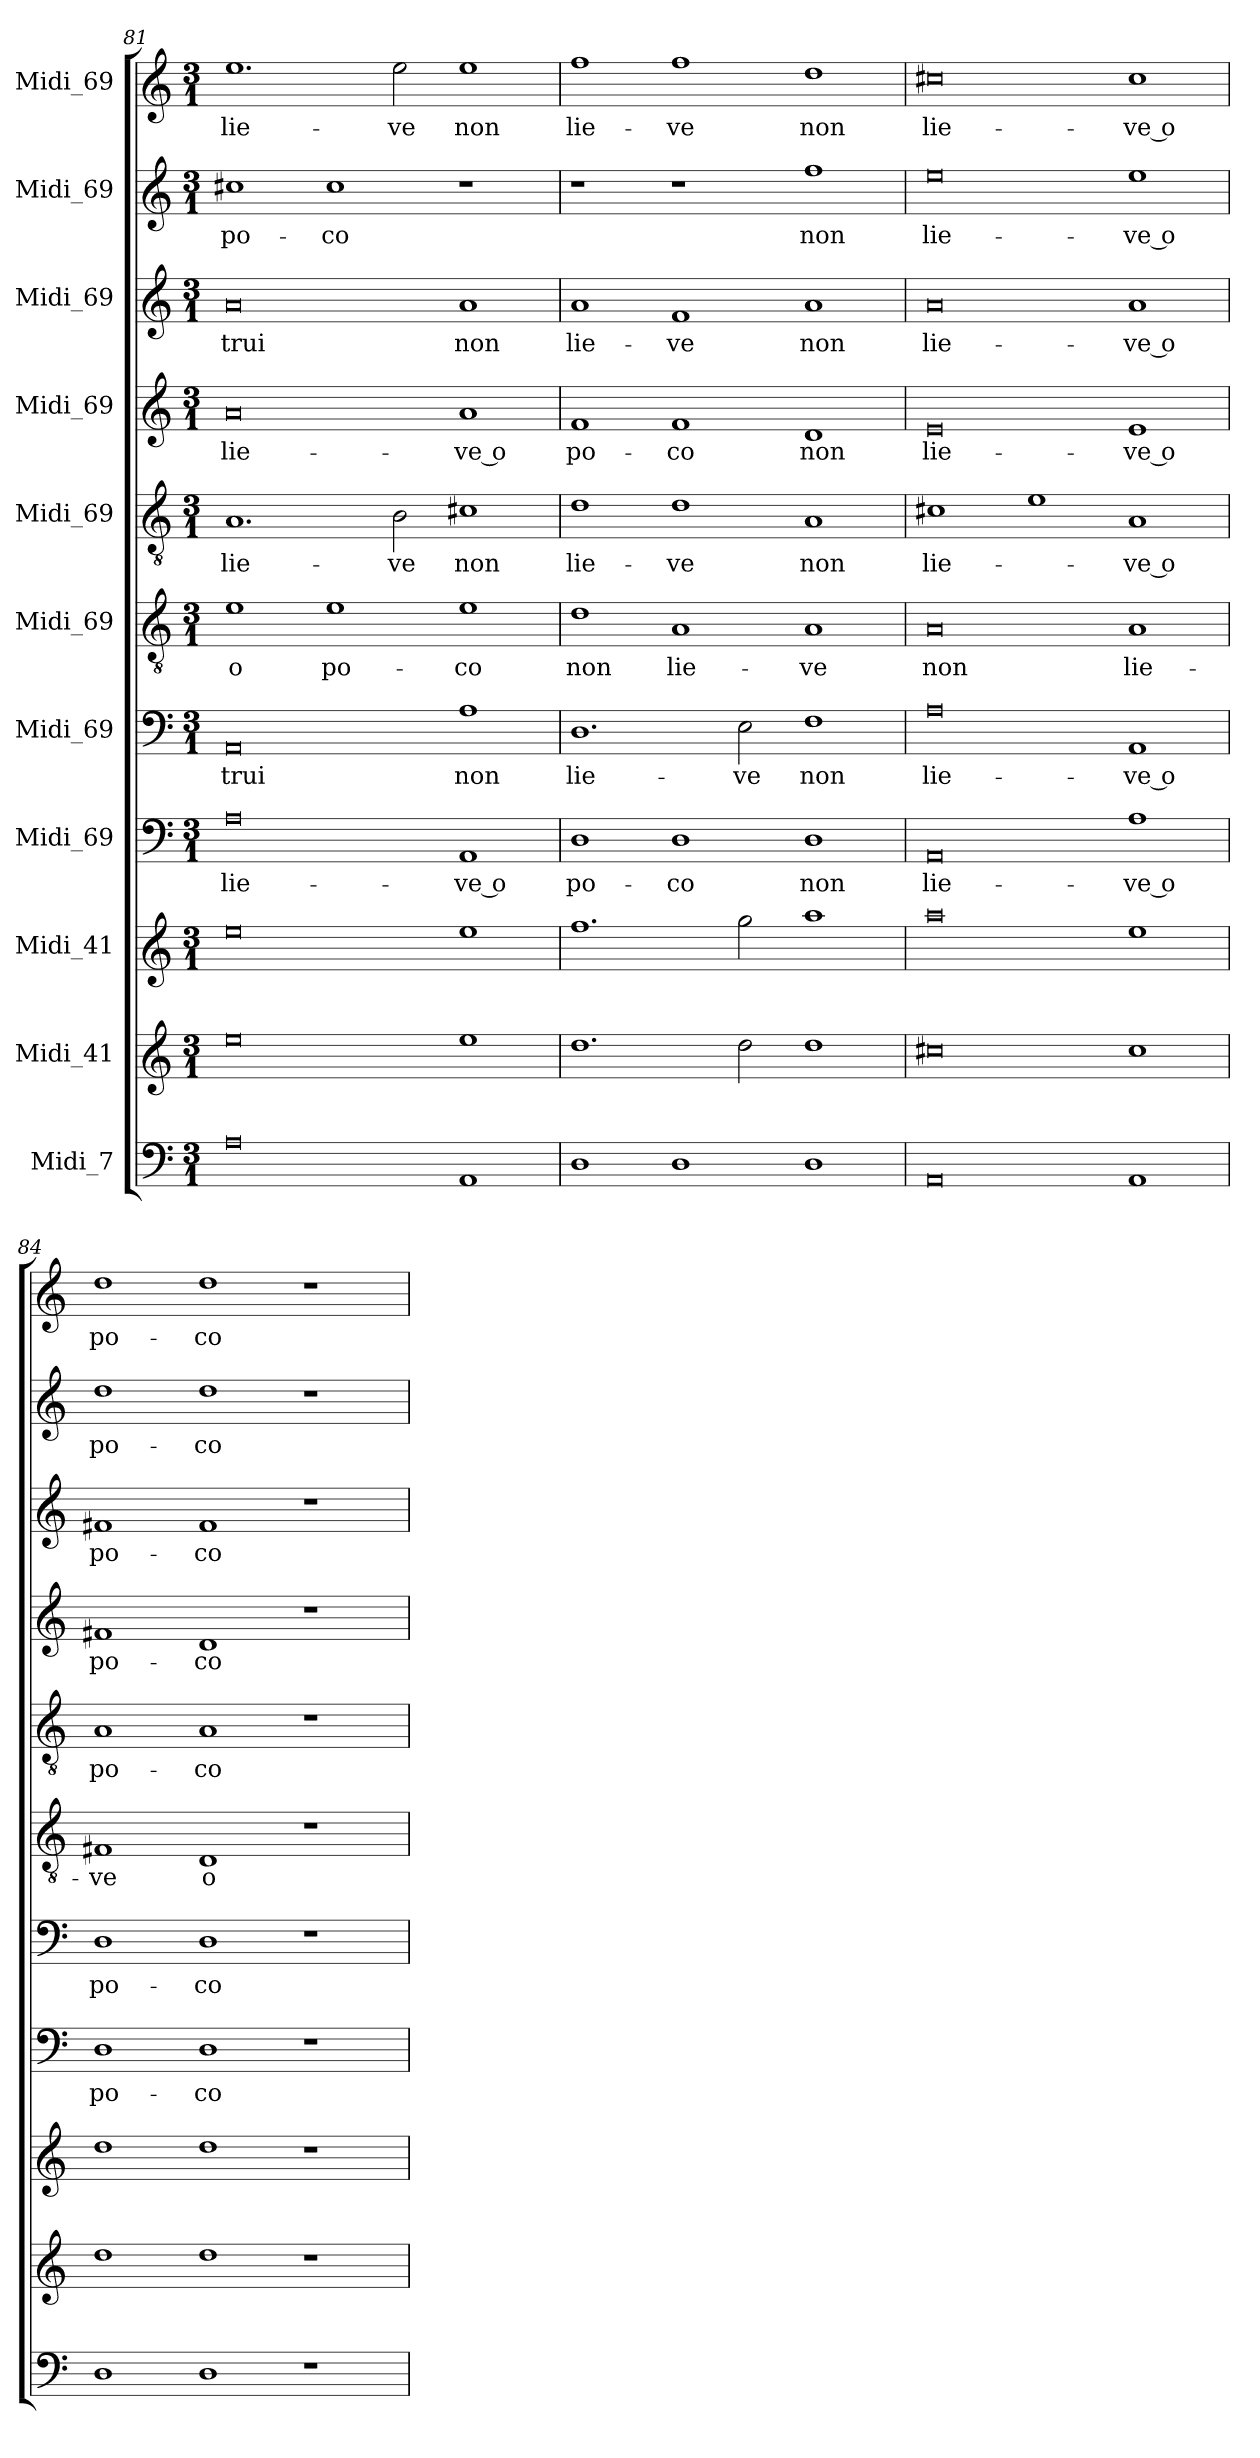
**kern	**kern	**kern	**kern	**text	**kern	**text	**kern	**text	**kern	**text	**kern	**text	**kern	**text	**kern	**text	**kern	**text
*part11	*part10	*part9	*part8	*part8	*part7	*part7	*part6	*part6	*part5	*part5	*part4	*part4	*part3	*part3	*part2	*part2	*part1	*part1
*staff11	*staff10	*staff9	*staff8	*staff8	*staff7	*staff7	*staff6	*staff6	*staff5	*staff5	*staff4	*staff4	*staff3	*staff3	*staff2	*staff2	*staff1	*staff1
*I"Midi_7	*I"Midi_41	*I"Midi_41	*I"Midi_69	*	*I"Midi_69	*	*I"Midi_69	*	*I"Midi_69	*	*I"Midi_69	*	*I"Midi_69	*	*I"Midi_69	*	*I"Midi_69	*
*clefF4	*clefG2	*clefG2	*clefF4	*	*clefF4	*	*clefGv2	*	*clefGv2	*	*clefG2	*	*clefG2	*	*clefG2	*	*clefG2	*
*k[]	*k[]	*k[]	*k[]	*	*k[]	*	*k[]	*	*k[]	*	*k[]	*	*k[]	*	*k[]	*	*k[]	*
*C:	*C:	*C:	*C:	*	*C:	*	*C:	*	*C:	*	*C:	*	*C:	*	*C:	*	*C:	*
*M3/1	*M3/1	*M3/1	*M3/1	*	*M3/1	*	*M3/1	*	*M3/1	*	*M3/1	*	*M3/1	*	*M3/1	*	*M3/1	*
=81	=81	=81	=81	=81	=81	=81	=81	=81	=81	=81	=81	=81	=81	=81	=81	=81	=81	=81
!	!	!	!	!LO:LY:b	!	!LO:LY:b	!	!LO:LY:b	!	!LO:LY:b	!	!LO:LY:b	!	!LO:LY:b	!	!LO:LY:b	!	!LO:LY:b
0A	0ee	0ee	0A	lie-	0AA	-trui	1e	o	1.A	lie-	0a	lie-	0a	-trui	1cc#X	po-	1.ee	lie-
!	!	!	!	!	!	!	!	!LO:LY:b	!	!	!	!	!	!	!	!LO:LY:b	!	!
.	.	.	.	.	.	.	1e	po-	.	.	.	.	.	.	1cc#	-co	.	.
!	!	!	!	!	!	!	!	!	!	!LO:LY:b	!	!	!	!	!	!	!	!LO:LY:b
.	.	.	.	.	.	.	.	.	2B	-ve	.	.	.	.	.	.	2ee	-ve
!	!	!	!	!LO:LY:b	!	!LO:LY:b	!	!LO:LY:b	!	!LO:LY:b	!	!LO:LY:b	!	!LO:LY:b	!	!	!	!LO:LY:b
1AA	1ee	1ee	1AA	-ve o	1A	non	1e	-co	1c#X	non	1a	-ve o	1a	non	1r	.	1ee	non
=82	=82	=82	=82	=82	=82	=82	=82	=82	=82	=82	=82	=82	=82	=82	=82	=82	=82	=82
!	!	!	!	!LO:LY:b	!	!LO:LY:b	!	!LO:LY:b	!	!LO:LY:b	!	!LO:LY:b	!	!LO:LY:b	!	!	!	!LO:LY:b
1D	1.dd	1.ff	1D	po-	1.D	lie-	1d	non	1d	lie-	1f	po-	1a	lie-	1r	.	1ff	lie-
!	!	!	!	!LO:LY:b	!	!	!	!LO:LY:b	!	!LO:LY:b	!	!LO:LY:b	!	!LO:LY:b	!	!	!	!LO:LY:b
1D	.	.	1D	-co	.	.	1A	lie-	1d	-ve	1f	-co	1f	-ve	1r	.	1ff	-ve
!	!	!	!	!	!	!LO:LY:b	!	!	!	!	!	!	!	!	!	!	!	!
.	2dd	2gg	.	.	2E	-ve	.	.	.	.	.	.	.	.	.	.	.	.
!	!	!	!	!LO:LY:b	!	!LO:LY:b	!	!LO:LY:b	!	!LO:LY:b	!	!LO:LY:b	!	!LO:LY:b	!	!LO:LY:b	!	!LO:LY:b
1D	1dd	1aa	1D	non	1F	non	1A	-ve	1A	non	1d	non	1a	non	1ff	non	1dd	non
=83	=83	=83	=83	=83	=83	=83	=83	=83	=83	=83	=83	=83	=83	=83	=83	=83	=83	=83
!	!	!	!	!LO:LY:b	!	!LO:LY:b	!	!LO:LY:b	!	!LO:LY:b	!	!LO:LY:b	!	!LO:LY:b	!	!LO:LY:b	!	!LO:LY:b
0AA	0cc#X	0aa	0AA	lie-	0A	lie-	0A	non	1c#X	lie-	0e	lie-	0a	lie-	0ee	lie-	0cc#X	lie-
.	.	.	.	.	.	.	.	.	1e	.	.	.	.	.	.	.	.	.
!	!	!	!	!LO:LY:b	!	!LO:LY:b	!	!LO:LY:b	!	!LO:LY:b	!	!LO:LY:b	!	!LO:LY:b	!	!LO:LY:b	!	!LO:LY:b
1AA	1cc#	1ee	1A	-ve o	1AA	-ve o	1A	lie-	1A	-ve o	1e	-ve o	1a	-ve o	1ee	-ve o	1cc#	-ve o
=84	=84	=84	=84	=84	=84	=84	=84	=84	=84	=84	=84	=84	=84	=84	=84	=84	=84	=84
!	!	!	!	!LO:LY:b	!	!LO:LY:b	!	!LO:LY:b	!	!LO:LY:b	!	!LO:LY:b	!	!LO:LY:b	!	!LO:LY:b	!	!LO:LY:b
1D	1dd	1dd	1D	po-	1D	po-	1F#X	-ve	1A	po-	1f#X	po-	1f#X	po-	1dd	po-	1dd	po-
!	!	!	!	!LO:LY:b	!	!LO:LY:b	!	!LO:LY:b	!	!LO:LY:b	!	!LO:LY:b	!	!LO:LY:b	!	!LO:LY:b	!	!LO:LY:b
1D	1dd	1dd	1D	-co	1D	-co	1D	o	1A	-co	1d	-co	1f#	-co	1dd	-co	1dd	-co
1r	1r	1r	1r	.	1r	.	1r	.	1r	.	1r	.	1r	.	1r	.	1r	.
=	=	=	=	=	=	=	=	=	=	=	=	=	=	=	=	=	=	=
*-	*-	*-	*-	*-	*-	*-	*-	*-	*-	*-	*-	*-	*-	*-	*-	*-	*-	*-
